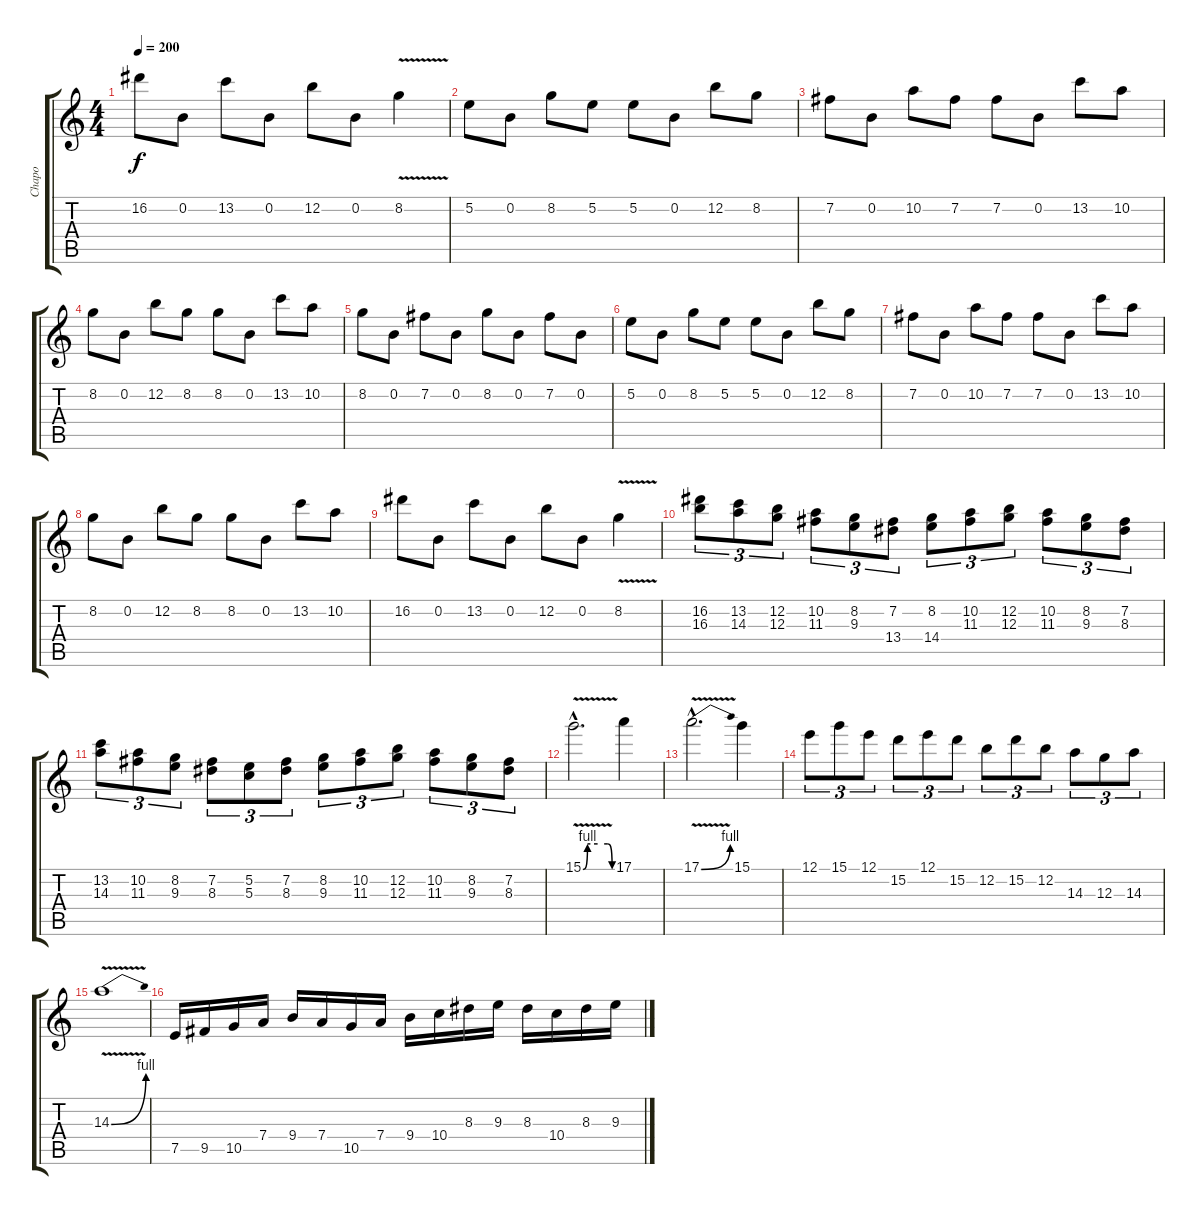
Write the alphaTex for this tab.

\track ("Chapo" "Chapo") {instrument distortionguitar}
\staff {score tabs}
\tuning (E4 B3 G3 D3 A2 E2) {hide}
\ts (4 4)
\tempo 200
\clef g2
\ks c
16.2.8{dy f} 0.2.8 13.2.8 0.2.8 12.2.8 0.2.8 8.2{v}.4 |
5.2.8 0.2.8 8.2.8 5.2.8 5.2.8 0.2.8 12.2.8 8.2.8 |
7.2.8 0.2.8 10.2.8 7.2.8 7.2.8 0.2.8 13.2.8 10.2.8 |
8.2.8 0.2.8 12.2.8 8.2.8 8.2.8 0.2.8 13.2.8 10.2.8 |
8.2.8 0.2.8 7.2.8 0.2.8 8.2.8 0.2.8 7.2.8 0.2.8 |
5.2.8 0.2.8 8.2.8 5.2.8 5.2.8 0.2.8 12.2.8 8.2.8 |
7.2.8 0.2.8 10.2.8 7.2.8 7.2.8 0.2.8 13.2.8 10.2.8 |
8.2.8 0.2.8 12.2.8 8.2.8 8.2.8 0.2.8 13.2.8 10.2.8 |
16.2.8 0.2.8 13.2.8 0.2.8 12.2.8 0.2.8 8.2{v}.4 |
(16.2 16.3).8{tu (3 2)} (13.2 14.3).8{tu (3 2)} (12.2 12.3).8{tu (3 2)} (10.2 11.3).8{tu (3 2)} (8.2 9.3).8{tu (3 2)} (7.2 13.4).8{tu (3 2)} (8.2 14.4).8{tu (3 2)} (10.2 11.3).8{tu (3 2)} (12.2 12.3).8{tu (3 2)} (10.2 11.3).8{tu (3 2)} (8.2 9.3).8{tu (3 2)} (7.2 8.3).8{tu (3 2)} |
(13.2 14.3).8{tu (3 2)} (10.2 11.3).8{tu (3 2)} (8.2 9.3).8{tu (3 2)} (7.2 8.3).8{tu (3 2)} (5.2 5.3).8{tu (3 2)} (7.2 8.3).8{tu (3 2)} (8.2 9.3).8{tu (3 2)} (10.2 11.3).8{tu (3 2)} (12.2 12.3).8{tu (3 2)} (10.2 11.3).8{tu (3 2)} (8.2 9.3).8{tu (3 2)} (7.2 8.3).8{tu (3 2)} |
15.1{be (custom 0 0 9 4 15 4 30 4 51 4 60 0) v hac}.2{d} 17.1.4 |
17.1{be (bend 0 0 60 4) v hac}.2{d} 15.1.4 |
12.1.8{tu (3 2)} 15.1.8{tu (3 2)} 12.1.8{tu (3 2)} 15.2.8{tu (3 2)} 12.1.8{tu (3 2)} 15.2.8{tu (3 2)} 12.2.8{tu (3 2)} 15.2.8{tu (3 2)} 12.2.8{tu (3 2)} 14.3.8{tu (3 2)} 12.3.8{tu (3 2)} 14.3.8{tu (3 2)} |
14.3{be (bend 0 0 60 4) v}.1 |
7.5.16 9.5.16 10.5.16 7.4.16 9.4.16 7.4.16 10.5.16 7.4.16 9.4.16 10.4.16 8.3.16 9.3.16 8.3.16 10.4.16 8.3.16 9.3.16
